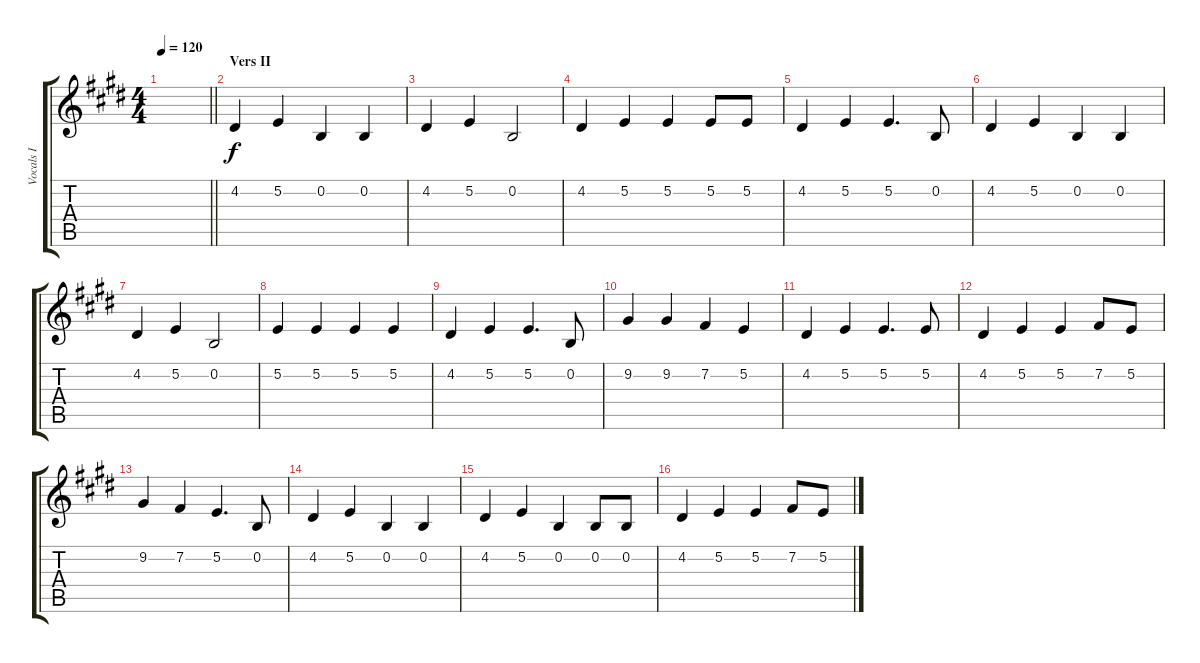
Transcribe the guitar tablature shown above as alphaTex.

\track ("Vocals I" "Vocals I") {instrument lead2sawtooth}
\staff {score tabs}
\tuning (E4 B3 G3 D3 A2 E2) {hide}
\ts (4 4)
\tempo 120
\clef g2
\barLineRight lightlight
\ks e
|
\section ("" "Vers II")
4.2.4 5.2.4 0.2.4 0.2.4 |
4.2.4 5.2.4 0.2.2 |
4.2.4 5.2.4 5.2.4 5.2.8 5.2.8 |
4.2.4 5.2.4 5.2.4{d} 0.2.8 |
4.2.4 5.2.4 0.2.4 0.2.4 |
4.2.4 5.2.4 0.2.2 |
5.2.4 5.2.4 5.2.4 5.2.4 |
4.2.4 5.2.4 5.2.4{d} 0.2.8 |
9.2.4 9.2.4 7.2.4 5.2.4 |
4.2.4 5.2.4 5.2.4{d} 5.2.8 |
4.2.4 5.2.4 5.2.4 7.2.8 5.2.8 |
9.2.4 7.2.4 5.2.4{d} 0.2.8 |
4.2.4 5.2.4 0.2.4 0.2.4 |
4.2.4 5.2.4 0.2.4 0.2.8 0.2.8 |
4.2.4 5.2.4 5.2.4 7.2.8 5.2.8
